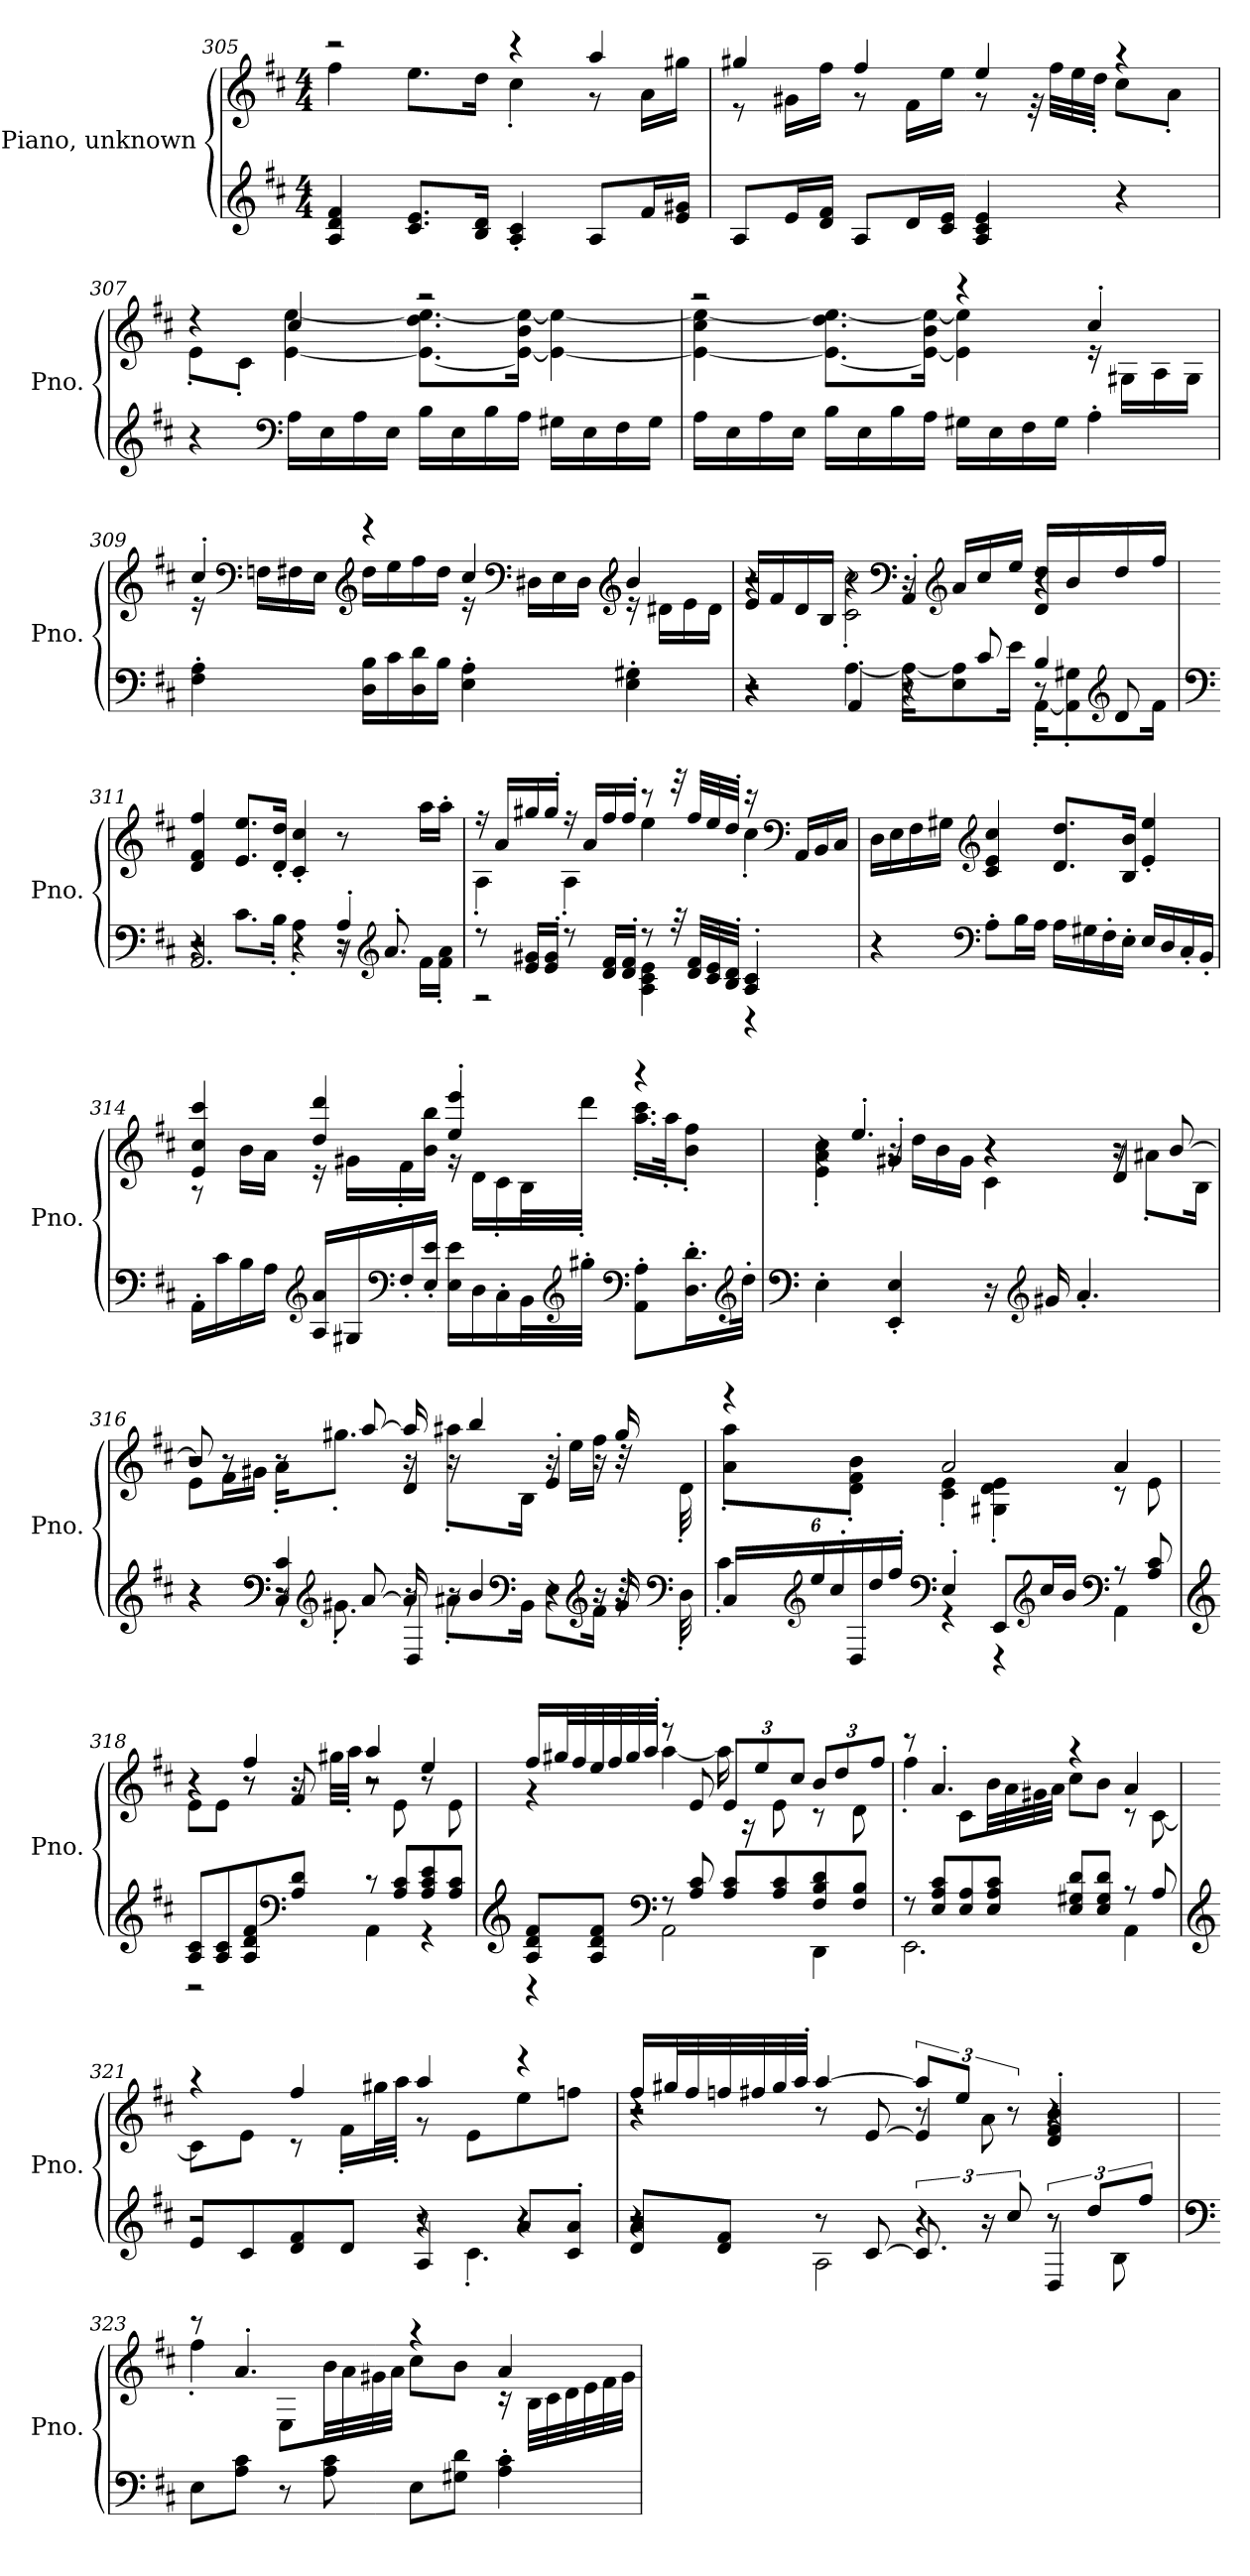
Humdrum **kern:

**kern	**kern
*part1	*part1
*staff2	*staff1
*I"Piano, unknown	*
*I'Pno.	*
*clefG2	*clefG2
*k[f#c#]	*k[f#c#]
*M4/4	*M4/4
=305	=305
*	*^
4A/ 4d/ 4f#/	2r	4ff#\
8.c#/ 8.e/L	.	8.ee\L
16B/ 16d/Jk	.	16dd\Jk
4A/' 4c#/'	4r	4cc#'\
8A/L	4aa/	8r
16f#/L	.	16a\LL
16e/ 16g#X/JJ	.	16gg#X\JJ
!!LO:LB:g=z	!!
=306	=306	=306
8A/L	4gg#X/	8r
16e/L	.	16g#X\LL
16d/ 16f#/JJ	.	16ff#\JJ
8A/L	4ff#/	8r
16d/L	.	16f#\LL
16c#/ 16e/JJ	.	16ee\JJ
4A/ 4c#/ 4e/	4ee/	8r
.	.	32r
.	.	32ff#\LLL
.	.	32ee\
.	.	32dd'\JJJ
4r	4r	8cc#\L
.	.	8a'\J
=307	=307	=307
4r	4r	8e'\L
.	.	8c#'\J
*clefF4	*	*
16A\LL	4cc#/	[4e\ [4ee\
16E\	.	.
16A\	.	.
16E\JJ	.	.
16B\LL	2r	8.e\_ 8.dd\ 8.ee\_L
16E\	.	.
16B\	.	.
16A\JJ	.	16e\_ 16b\ 16ee\_Jk
16G#X\LL	.	4e\_ 4ee\_
16E\	.	.
16F#\	.	.
16G#\JJ	.	.
!!LO:LB:g=z	!!
=308	=308	=308
16A\LL	2r	4e\_ 4cc#\ 4ee\_
16E\	.	.
16A\	.	.
16E\JJ	.	.
16B\LL	.	8.e\_ 8.dd\ 8.ee\_L
16E\	.	.
16B\	.	.
16A\JJ	.	16e\_ 16b\ 16ee\_Jk
16G#X\LL	4r	4e\] 4ee\]
16E\	.	.
16F#\	.	.
16G#\JJ	.	.
4A'\	4cc#'/	16r
.	.	16G#X\LL
.	.	16A\
.	.	16G#\JJ
=309	=309	=309
4F#\' 4A\'	4cc#'/	16r
*	*clefF4	*
.	.	16Fn\LL
.	.	16F#X\
.	.	16E\JJ
*	*clefG2	*
16D\ 16B\LL	4r	16dd\LL
16c#\	.	16ee\
16D\ 16d\	.	16ff#\
16B\JJ	.	16dd\JJ
4E\' 4A\'	4cc#/	16r
*	*clefF4	*
.	.	16D#X\LL
.	.	16E\
.	.	16D#\JJ
*	*clefG2	*
4E\' 4G#X\'	4b/	16r
.	.	16d#X\LL
.	.	16e\
.	.	16d#\JJ
!!LO:LB:g=z
=310	=310	=310
*^	*	*^
*	*^	*	*	*
2r	4r	4r	16e/LL	4r	2r
.	.	.	16f#/	.	.
.	.	.	16d/	.	.
.	.	.	16B/JJ	.	.
.	[4A\	4AA'/	4r	2c#\' 2cc#\'	.
*	*	*	*clefF4	*	*
4r	16A\KL_	8r	16r	.	4AA'/
*	*	*	*clefG2	*	*
.	8E\ 8A\]	.	16a/LL	.	.
.	.	8c#/	16cc#/	.	.
.	16e\Jk	.	16ee/JJ	.	.
8r	[16AA'\KL	4B/	16d/ 16dd/LL	4r	4r
.	8AA\]' 8G#X\'	.	16b/	.	.
*clefG2	*	*	*	*	*
8d/	.	.	16dd/	.	.
.	16f#\Jk	.	16ff#/JJ	.	.
*	*	*	*v	*v	*v
=311	=311	=311	=311
*clefF4	*	*	*
2r	4r	2.AA/	4d/ 4f#/ 4ff#/
.	8.c#\L	.	8.e/ 8.ee/L
.	16B'\Jk	.	16d/' 16dd/'Jk
4r	4A'\	.	4c#/' 4cc#/'
16r	8r	4A'/	8r
*clefG2	*	*	*
8.a'/	.	.	.
.	16f#\LL	.	16aa\LL
.	16f#\' 16a\'JJ	.	16aa'\JJ
*	*v	*v	*
!!LO:PB:g=z
=312	=312	=312
*	*	*^
8r	2r	16r	4A'\
.	.	16a/LL	.
16e/ 16g#X/LL	.	16gg#X/	.
16e/' 16g#/'JJ	.	16gg#'/JJ	.
8r	.	16r	4A'\
.	.	16a/LL	.
16d/ 16f#/LL	.	16ff#/	.
16d/' 16f#/'JJ	.	16ff#'/JJ	.
8r	4A\ 4c#\ 4e\	8r	4ee\
32r	.	32r	.
32d/ 32f#/LLL	.	32ff#/LLL	.
32c#/ 32e/	.	32ee/	.
32B/' 32d/'JJJ	.	32dd'/JJJ	.
4A/' 4c#/'	4r	16r	4cc#'\
*	*	*clefF4	*
.	.	16AA/LL	.
.	.	16BB/	.
.	.	16C#/JJ	.
*v	*v	*	*
*	*v	*v
=313	=313
4r	16D\LL
.	16E\
.	16F#\
.	16G#X\JJ
*clefF4	*clefG2
8A'\L	4c#/ 4e/ 4cc#/
16B\L	.
16A\JJ	.
16A\LL	8.d/ 8.dd/L
16G#X\	.
16F#'\	.
16E'\JJ	16B/ 16b/Jk
16E/LL	4e/' 4ee/'
16D/	.
16C#'/	.
16BB'/JJ	.
!!LO:LB:g=z
=314	=314
*	*^
16AA'\LL	4e/ 4cc#/ 4ccc#/	8r
16c#\	.	.
16B\	.	16b\LL
16A\JJ	.	16a\JJ
*clefG2	*	*
16A/ 16a/LL	4dd/ 4ddd/	16r
16G#X/	.	16g#X\LL
*clefF4	*	*
16F#'/	.	16f#'\
16E/' 16e/'JJ	.	16b\ 16bb\JJ
16E\ 16e\LL	4ee/' 4eee/'	16r
16D\	.	16d\LL
16C#'\	.	16c#'\
32BB\L	.	32B\L
*clefG2	*	*
32gg#X'\JJJ	.	32ddd'\JJJ
*clefF4	*	*
8AA\' 8A\'L	4r	16.aa\' 16.ccc#\'LL
.	.	32aa'\JK
16.D\' 16.d\'L	.	8b\' 8ff#\'J
*clefG2	*	*
32dd'\JJk	.	.
*	*v	*v
!!LO:LB:g=z
=315	=315
*clefF4	*
*	*^
*	*	*^
4E'\	8r	4e\' 4a\' 4cc#\'	4r
.	4.ee'/	.	.
4EE/' 4E/'	.	16r	4g#X'/
.	.	16dd\LL	.
.	.	16b\	.
.	.	16g#\JJ	.
16r	4r	4c#\	4r
*clefG2	*	*	*
16g#X/	.	.	.
4.a'/	.	.	.
.	8r	16r	4d/
.	.	8a#X'\L	.
.	[8b/	.	.
.	.	16B\Jk	.
!!LO:LB:g=z	!!	!!
=316	=316	=316	=316
*^	*	*	*
*	*^	*	*	*
4r	4r	4r	8b/]	8e\L	2r
.	.	.	8r	16f#\L	.
.	.	.	.	16g#X\JJ	.
*clefF4	*	*	*	*	*
8r	16r	4C#/ 4c#/	8r	16a'\KL	.
*clefG2	*	*	*	*	*
.	8.g#X'\	.	.	8.gg#X'\J	.
[8a/	.	.	[8aa/	.	.
16a/]	16r	4D/	16aa/]	16r	4d/
16r	8a#X'\L	.	16r	8aa#X'\L	.
4b/	.	.	4bb/	.	.
*clefF4	*	*	*	*	*
.	16BB\Jk	.	.	16B\Jk	.
.	8E\L	4r	.	16r	4e'/
.	.	.	.	16ee\LL	.
*clefG2	*	*	*	*	*
16r	16f#\Jk	.	16r	16ff#\JJ	.
16g#/	32r	.	16gg#/	32r	.
*clefF4	*	*	*	*	*
.	32D'\	.	.	32d'\	.
*v	*v	*v	*	*	*
*	*v	*v	*v
!!LO:LB:g=z
=317	=317
*Xbrackettup	*
*^	*^
24C#/LL	4c#'\	4r	8a\' 8aa\'L
*clefG2	*	*	*
24ee/	.	.	.
24cc#'/	.	.	.
24D/	.	.	8d\' 8f#\' 8b\'J
24dd/	.	.	.
24ff#'/JJ	.	.	.
*clefF4	*	*	*
4E'/	4r	2a/	4c#\' 4e\'
8EE/L	4r	.	4G#X\' 4d\' 4e\'
*clefG2	*	*	*
16cc#/L	.	.	.
16b/JJ	.	.	.
*clefF4	*	*	*
8r	4AA\	4a/	8r
8A/ 8c#/	.	.	8e\
*	*	*v	*v
=318	=318	=318
*clefG2	*	*
*	*	*^
*	*	*	*^
8A/ 8c#/L	2r	4r	8e\L	4r
8A/ 8c#/	.	.	8e\J	.
8A/ 8d/ 8f#/	.	4ff#/	8r	8r
*clefF4	*	*	*	*
8A/ 8d/J	.	.	16r	8f#/
.	.	.	32gg#X\LLL	.
.	.	.	32aa'\JJJ	.
8r	4AA\	4aa/	8r	2r
8A/ 8c#/L	.	.	8e\	.
8A/ 8c#/ 8e/	4r	4ee/	8r	.
8A/ 8c#/J	.	.	8e\	.
*	*	*v	*v	*v
!!LO:LB:g=z
=319	=319	=319
*clefG2	*	*
*	*	*^
8A/ 8d/ 8f#/L	4r	16ff#/LL	4r
.	.	32gg#X/L	.
.	.	32ff#/	.
8A/ 8d/ 8f#/J	.	32ee/	.
.	.	32ff#/	.
.	.	32gg#/	.
.	.	32aa'/JJJ	.
*clefF4	*	*	*
8r	2AA\	8r	[4aa\
8A/ 8c#/	.	8e/	.
*	*	*Xbrackettup	*
8A/ 8c#/L	.	12e/L	16aa\]
.	.	.	16r
.	.	12ee/	.
8A/ 8c#/	.	.	8e\
.	.	12cc#/J	.
8F#/ 8B/ 8d/	4DD\	12b/L	8r
.	.	12dd/	.
8F#/ 8B/J	.	.	8d\
.	.	12ff#/J	.
=320	=320	=320	=320
8r	2.EE\	8r	4ff#'\
8E/ 8A/ 8c#/L	.	4.a'/	.
8E/ 8A/	.	.	8c#\L
8E/ 8A/ 8c#/J	.	.	32b\LL
.	.	.	32a\
.	.	.	32g#X\
.	.	.	32a\JJJ
8E/ 8G#X/ 8d/L	.	4r	8cc#\L
8E/ 8G#/ 8d/J	.	.	8b\J
8r	4AA\	4a/	8r
8A/	.	.	[8c#\
*v	*v	*	*
!!LO:PB:g=z	!!
=321	=321	=321
*clefG2	*	*
*^	*	*
*	*^	*	*
8e/L	2r	2r	4r	8c#\L]
8c#/	.	.	.	8e\J
8d/ 8f#/	.	.	4ff#/	8r
8d/J	.	.	.	16f#'\LL
.	.	.	.	32gg#X\L
.	.	.	.	32aa'\JJJ
4r	8r	4A/	4aa/	8r
.	4.c#'\	.	.	8e\L
8a/L	.	4r	4r	8ee\
8c#/' 8a/'J	.	.	.	8ffn\J
=322	=322	=322	=322	=322
*	*	*	*	*^
8d/ 8a/L	4r	2r	16ff#/LL	2r	4r
.	.	.	32gg#X/L	.	.
.	.	.	32ff#/	.	.
8d/ 8f#/J	.	.	32ffn/	.	.
.	.	.	32ff#X/	.	.
.	.	.	32gg#/	.	.
.	.	.	32aa'/JJJ	.	.
8r	2A\	.	[4aa/	.	8r
[8c#/	.	.	.	.	[8e/
*brackettup	*	*	*brackettup	*	*
12.c#/]	.	4r	12aa/L]	8r	4e/]
.	.	.	12ee/J	.	.
24r	.	.	.	8a\	.
12cc#/	.	.	12r	.	.
12r	8r	4D/	4d/' 4f#/' 4b/'	4r	4r
12dd/L	.	.	.	.	.
.	8B\	.	.	.	.
12ff#/J	.	.	.	.	.
*v	*v	*v	*	*	*
*	*v	*v	*v
!!LO:LB:g=z
=323	=323
*clefF4	*
*	*^
8E\L	8r	4ff#'\
8A\ 8c#\J	4.a'/	.
8r	.	8E\L
8A\ 8c#\	.	32b\LL
.	.	32a\
.	.	32g#X\
.	.	32a\JJJ
8E\L	4r	8cc#\L
8G#X\ 8d\J	.	8b\J
4A\' 4c#\'	4a/	16r
.	.	32B\LLL
.	.	32c#\
.	.	32d\
.	.	32e\
.	.	32f#\
.	.	32g#\JJJ
*	*v	*v
=	=
*-	*-
